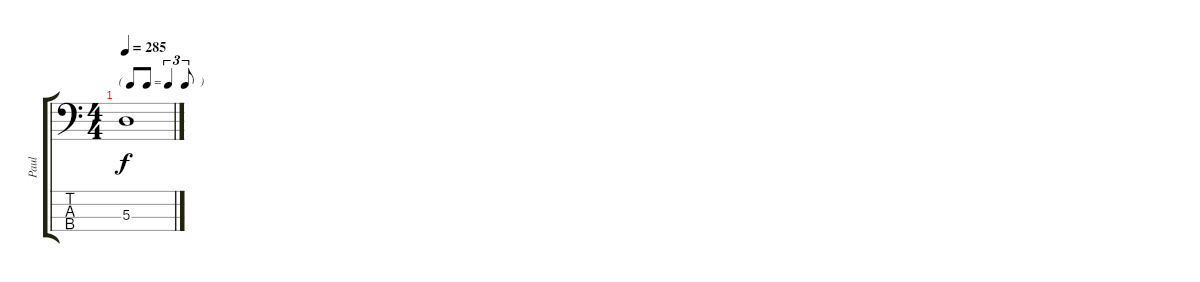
\track ("Paul" "Paul") {instrument acousticbass}
\staff {score tabs}
\tuning (G2 D2 A1 E1) {hide}
\ts (4 4)
\tf triplet8th
\tempo 285
\clef f4
\ks c
5.3.1{dy f}
